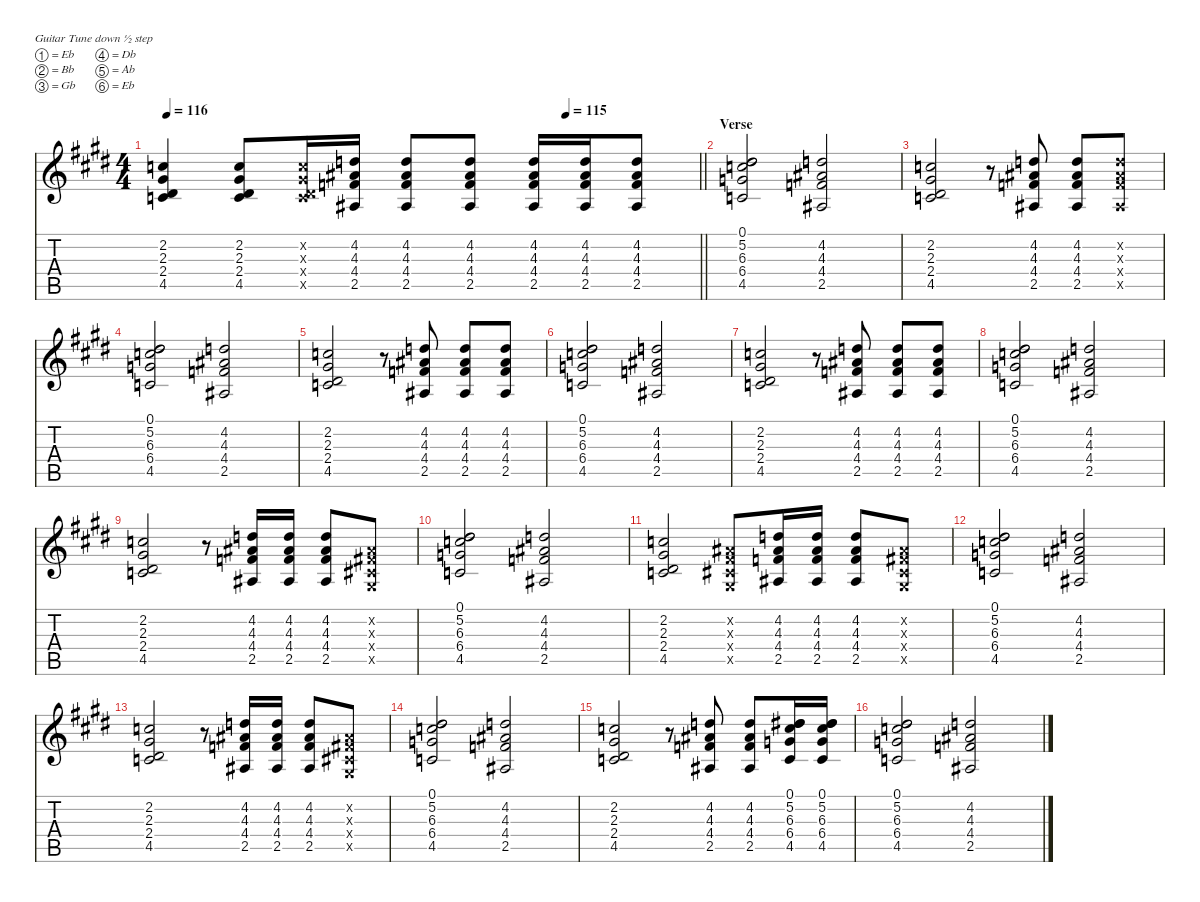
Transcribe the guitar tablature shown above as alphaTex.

\defaultSystemsLayout 4
\hideDynamics
\bracketExtendMode nobrackets
\singleTrackTrackNamePolicy hidden
\multiTrackTrackNamePolicy hidden
\otherSystemsTrackNameOrientation horizontal
\track ("Clean Gtr" "el.guit.") {defaultSystemsLayout 4 instrument overdrivenguitar}
\staff {score tabs}
\tuning (Eb4 Bb3 Gb3 Db3 Ab2 Eb2)
\ts (4 4)
\tempo 116
\tempo (115 0.75)
\clef g2
\barLineRight lightlight
\ks c#minor
(2.2{acc forcenatural} 2.3{acc #} 2.4{acc #} 4.5{acc forcenatural}).4{dy f beam Up} (2.2{acc forcenatural} 2.3{acc #} 2.4{acc #} 4.5{acc forcenatural}).8{beam Up} (2.2{x acc forcenatural} 2.3{x acc #} 2.4{x acc #} 4.5{x acc forcenatural}).16{beam Up} (4.2{acc forcenatural} 4.3{acc #} 4.4{acc forcenatural} 2.5{acc #}).16{beam Up} (4.2{acc forcenatural} 4.3{acc #} 4.4{acc forcenatural} 2.5{acc #}).8{beam Up} (4.2{acc forcenatural} 4.3{acc #} 4.4{acc forcenatural} 2.5{acc #}).8{beam Up} (4.2{acc forcenatural} 4.3{acc #} 4.4{acc forcenatural} 2.5{acc #}).16{beam Up} (4.2{acc forcenatural} 4.3{acc #} 4.4{acc forcenatural} 2.5{acc #}).16{beam Up} (4.2{acc forcenatural} 4.3{acc #} 4.4{acc forcenatural} 2.5{acc #}).8{beam Up} |
\section ("" "Verse")
(0.1{acc #} 5.2{acc #} 6.3{acc forcenatural} 6.4{acc forcenatural} 4.5{acc forcenatural}).2{beam Up} (4.2{acc forcenatural} 4.3{acc #} 4.4{acc forcenatural} 2.5{acc #}).2{beam Up} |
(2.2{acc forcenatural} 2.3{acc #} 2.4{acc #} 4.5{acc forcenatural}).2{beam Up} r.8{beam Up} (4.2{acc forcenatural} 4.3{acc #} 4.4{acc forcenatural} 2.5{acc #}).8{beam Up} (4.2{acc forcenatural} 4.3{acc #} 4.4{acc forcenatural} 2.5{acc #}).8{beam Up} (4.2{x acc forcenatural} 4.3{x acc #} 4.4{x acc forcenatural} 2.5{x acc #}).8{beam Up} |
(0.1{acc #} 5.2{acc #} 6.3{acc forcenatural} 6.4{acc forcenatural} 4.5{acc forcenatural}).2{beam Up} (4.2{acc forcenatural} 4.3{acc #} 4.4{acc forcenatural} 2.5{acc #}).2{beam Up} |
(2.2{acc forcenatural} 2.3{acc #} 2.4{acc #} 4.5{acc forcenatural}).2{beam Up} r.8{beam Up} (4.2{acc forcenatural} 4.3{acc #} 4.4{acc forcenatural} 2.5{acc #}).8{beam Up} (4.2{acc forcenatural} 4.3{acc #} 4.4{acc forcenatural} 2.5{acc #}).8{beam Up} (4.2{acc forcenatural} 4.3{acc #} 4.4{acc forcenatural} 2.5{acc #}).8{beam Up} |
(0.1{acc #} 5.2{acc #} 6.3{acc forcenatural} 6.4{acc forcenatural} 4.5{acc forcenatural}).2{beam Up} (4.2{acc forcenatural} 4.3{acc #} 4.4{acc forcenatural} 2.5{acc #}).2{beam Up} |
(2.2{acc forcenatural} 2.3{acc #} 2.4{acc #} 4.5{acc forcenatural}).2{beam Up} r.8{beam Up} (4.2{acc forcenatural} 4.3{acc #} 4.4{acc forcenatural} 2.5{acc #}).8{beam Up} (4.2{acc forcenatural} 4.3{acc #} 4.4{acc forcenatural} 2.5{acc #}).8{beam Up} (4.2{acc forcenatural} 4.3{acc #} 4.4{acc forcenatural} 2.5{acc #}).8{beam Up} |
(0.1{acc #} 5.2{acc #} 6.3{acc forcenatural} 6.4{acc forcenatural} 4.5{acc forcenatural}).2{beam Up} (4.2{acc forcenatural} 4.3{acc #} 4.4{acc forcenatural} 2.5{acc #}).2{beam Up} |
(2.2{acc forcenatural} 2.3{acc #} 2.4{acc #} 4.5{acc forcenatural}).2{beam Up} r.8{beam Up} (4.2{acc forcenatural} 4.3{acc #} 4.4{acc forcenatural} 2.5{acc #}).16{beam Up} (4.2{acc forcenatural} 4.3{acc #} 4.4{acc forcenatural} 2.5{acc #}).16{beam Up} (4.2{acc forcenatural} 4.3{acc #} 4.4{acc forcenatural} 2.5{acc #}).8{beam Up} (0.2{x acc #} 0.3{x acc #} 0.4{x acc #} 0.5{x acc #}).8{beam Up} |
(0.1{acc #} 5.2{acc #} 6.3{acc forcenatural} 6.4{acc forcenatural} 4.5{acc forcenatural}).2{beam Up} (4.2{acc forcenatural} 4.3{acc #} 4.4{acc forcenatural} 2.5{acc #}).2{beam Up} |
(2.2{acc forcenatural} 2.3{acc #} 2.4{acc #} 4.5{acc forcenatural}).2{beam Up} (0.2{x acc #} 0.3{x acc #} 0.4{x acc #} 0.5{x acc #}).8{beam Up} (4.2{acc forcenatural} 4.3{acc #} 4.4{acc forcenatural} 2.5{acc #}).16{beam Up} (4.2{acc forcenatural} 4.3{acc #} 4.4{acc forcenatural} 2.5{acc #}).16{beam Up} (4.2{acc forcenatural} 4.3{acc #} 4.4{acc forcenatural} 2.5{acc #}).8{beam Up} (0.2{x acc #} 0.3{x acc #} 0.4{x acc #} 0.5{x acc #}).8{beam Up} |
(0.1{acc #} 5.2{acc #} 6.3{acc forcenatural} 6.4{acc forcenatural} 4.5{acc forcenatural}).2{beam Up} (4.2{acc forcenatural} 4.3{acc #} 4.4{acc forcenatural} 2.5{acc #}).2{beam Up} |
(2.2{acc forcenatural} 2.3{acc #} 2.4{acc #} 4.5{acc forcenatural}).2{beam Up} r.8{beam Up} (4.2{acc forcenatural} 4.3{acc #} 4.4{acc forcenatural} 2.5{acc #}).16{beam Up} (4.2{acc forcenatural} 4.3{acc #} 4.4{acc forcenatural} 2.5{acc #}).16{beam Up} (4.2{acc forcenatural} 4.3{acc #} 4.4{acc forcenatural} 2.5{acc #}).8{beam Up} (0.2{x acc #} 0.3{x acc #} 0.4{x acc #} 0.5{x acc #}).8{beam Up} |
(0.1{acc #} 5.2{acc #} 6.3{acc forcenatural} 6.4{acc forcenatural} 4.5{acc forcenatural}).2{beam Up} (4.2{acc forcenatural} 4.3{acc #} 4.4{acc forcenatural} 2.5{acc #}).2{beam Up} |
(2.2{acc forcenatural} 2.3{acc #} 2.4{acc #} 4.5{acc forcenatural}).2{beam Up} r.8{beam Up} (4.2{acc forcenatural} 4.3{acc #} 4.4{acc forcenatural} 2.5{acc #}).8{beam Up} (4.2{acc forcenatural} 4.3{acc #} 4.4{acc forcenatural} 2.5{acc #}).8{beam Up} (0.1{acc #} 5.2{acc #} 6.3{acc forcenatural} 6.4{acc forcenatural} 4.5{acc forcenatural}).16{beam Up} (0.1{acc #} 5.2{acc #} 6.3{acc forcenatural} 6.4{acc forcenatural} 4.5{acc forcenatural}).16{beam Up} |
(0.1{acc #} 5.2{acc #} 6.3{acc forcenatural} 6.4{acc forcenatural} 4.5{acc forcenatural}).2{beam Up} (4.2{acc forcenatural} 4.3{acc #} 4.4{acc forcenatural} 2.5{acc #}).2{beam Up}
